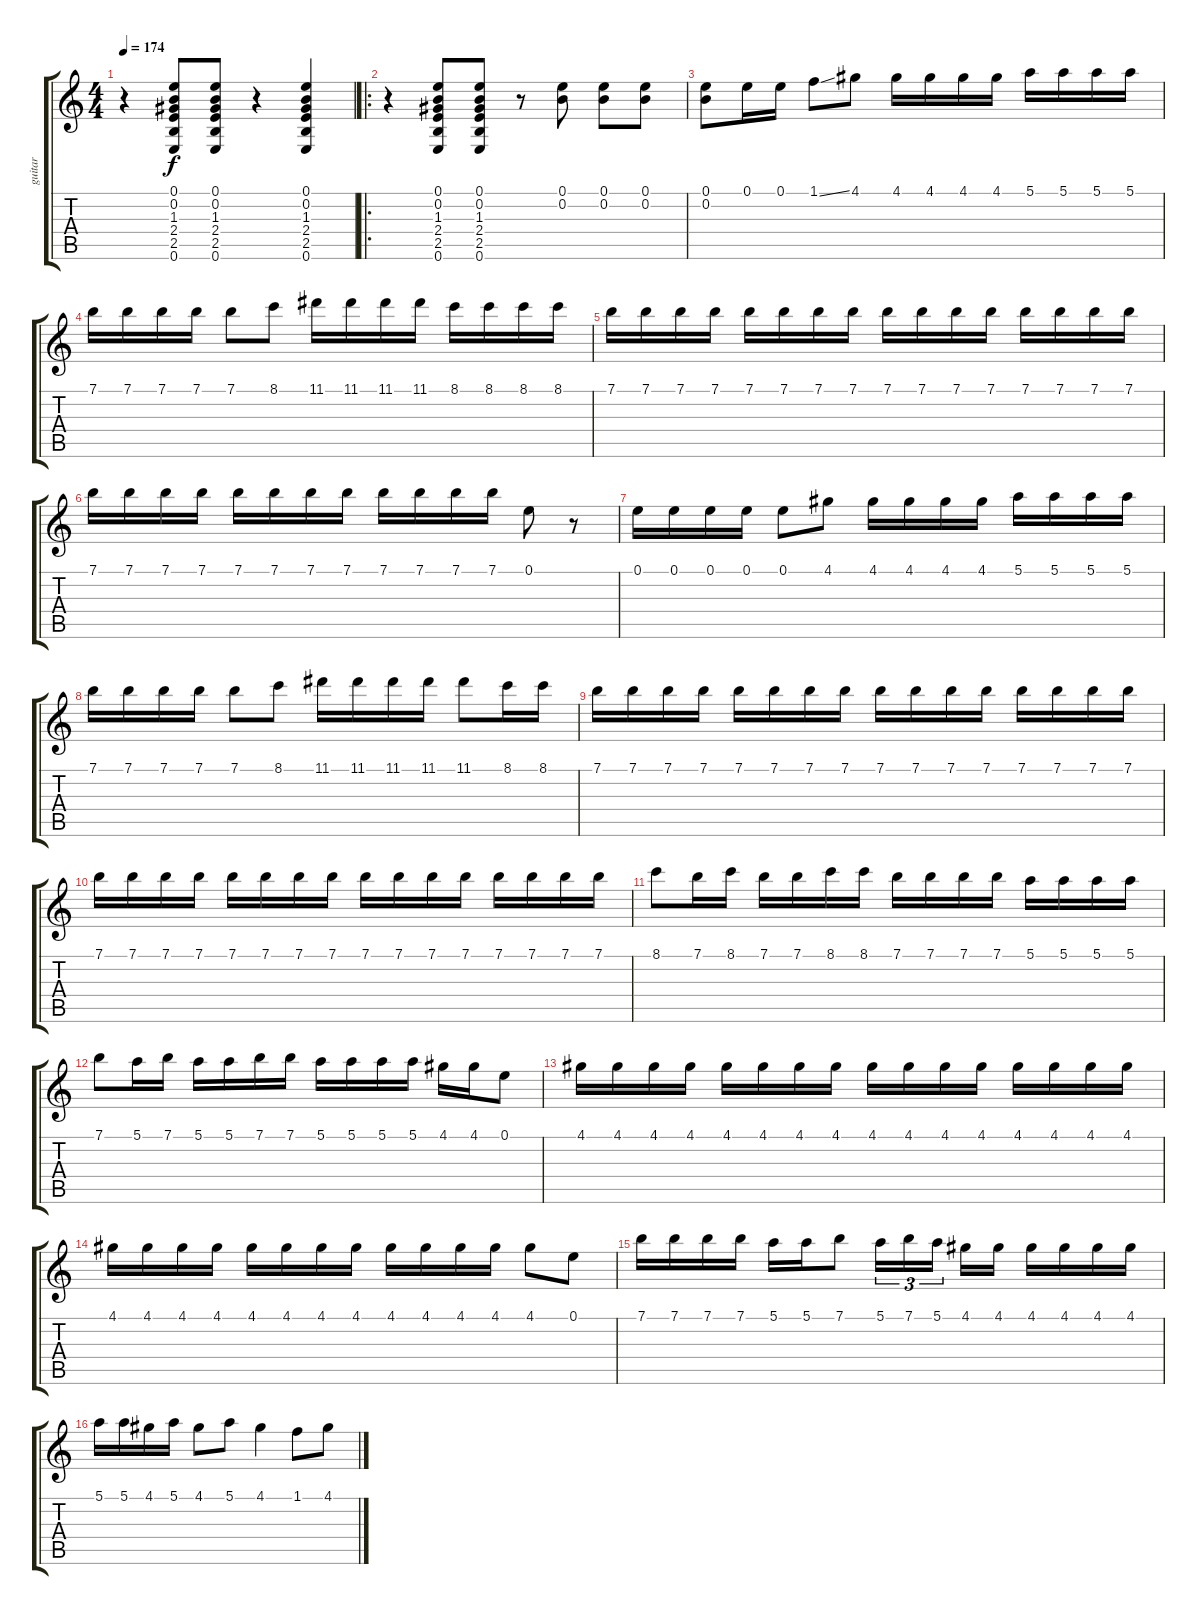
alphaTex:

\track ("guitar" "guitar") {instrument acousticguitarsteel}
\staff {score tabs}
\tuning (E4 B3 G3 D3 A2 E2) {hide}
\ts (4 4)
\tempo 174
\clef g2
\ks c
r.4{dy f} (0.1 0.2 1.3 2.4 2.5 0.6).8 (0.1 0.2 1.3 2.4 2.5 0.6).8 r.4 (0.1 0.2 1.3 2.4 2.5 0.6).4 |
\ro
r.4 (0.1 0.2 1.3 2.4 2.5 0.6).8 (0.1 0.2 1.3 2.4 2.5 0.6).8 r.8 (0.1 0.2).8 (0.1 0.2).8 (0.1 0.2).8 |
(0.1 0.2).8 0.1.16 0.1.16 1.1{ss}.8 4.1.8 4.1.16 4.1.16 4.1.16 4.1.16 5.1.16 5.1.16 5.1.16 5.1.16 |
7.1.16 7.1.16 7.1.16 7.1.16 7.1.8 8.1.8 11.1.16 11.1.16 11.1.16 11.1.16 8.1.16 8.1.16 8.1.16 8.1.16 |
7.1.16 7.1.16 7.1.16 7.1.16 7.1.16 7.1.16 7.1.16 7.1.16 7.1.16 7.1.16 7.1.16 7.1.16 7.1.16 7.1.16 7.1.16 7.1.16 |
7.1.16 7.1.16 7.1.16 7.1.16 7.1.16 7.1.16 7.1.16 7.1.16 7.1.16 7.1.16 7.1.16 7.1.16 0.1.8 r.8 |
0.1.16 0.1.16 0.1.16 0.1.16 0.1.8 4.1.8 4.1.16 4.1.16 4.1.16 4.1.16 5.1.16 5.1.16 5.1.16 5.1.16 |
7.1.16 7.1.16 7.1.16 7.1.16 7.1.8 8.1.8 11.1.16 11.1.16 11.1.16 11.1.16 11.1.8 8.1.16 8.1.16 |
7.1.16 7.1.16 7.1.16 7.1.16 7.1.16 7.1.16 7.1.16 7.1.16 7.1.16 7.1.16 7.1.16 7.1.16 7.1.16 7.1.16 7.1.16 7.1.16 |
7.1.16 7.1.16 7.1.16 7.1.16 7.1.16 7.1.16 7.1.16 7.1.16 7.1.16 7.1.16 7.1.16 7.1.16 7.1.16 7.1.16 7.1.16 7.1.16 |
8.1.8 7.1.16 8.1.16 7.1.16 7.1.16 8.1.16 8.1.16 7.1.16 7.1.16 7.1.16 7.1.16 5.1.16 5.1.16 5.1.16 5.1.16 |
7.1.8 5.1.16 7.1.16 5.1.16 5.1.16 7.1.16 7.1.16 5.1.16 5.1.16 5.1.16 5.1.16 4.1.16 4.1.16 0.1.8 |
4.1.16 4.1.16 4.1.16 4.1.16 4.1.16 4.1.16 4.1.16 4.1.16 4.1.16 4.1.16 4.1.16 4.1.16 4.1.16 4.1.16 4.1.16 4.1.16 |
4.1.16 4.1.16 4.1.16 4.1.16 4.1.16 4.1.16 4.1.16 4.1.16 4.1.16 4.1.16 4.1.16 4.1.16 4.1.8 0.1.8 |
7.1.16 7.1.16 7.1.16 7.1.16 5.1.16 5.1.16 7.1.8 5.1.16{tu (3 2)} 7.1.16{tu (3 2)} 5.1.16{tu (3 2)} 4.1.16 4.1.16 4.1.16 4.1.16 4.1.16 4.1.16 |
5.1.16 5.1.16 4.1.16 5.1.16 4.1.8 5.1.8 4.1.4 1.1.8 4.1.8
